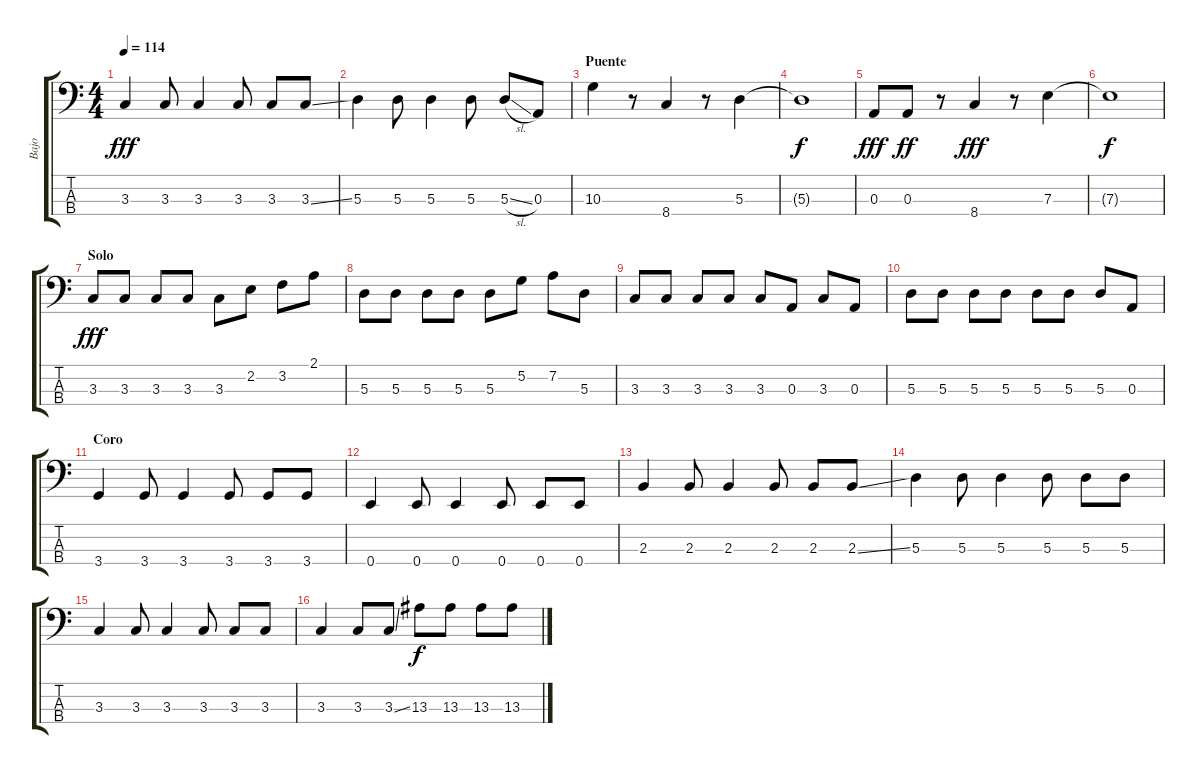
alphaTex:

\track ("Bajo" "Bajo") {instrument electricbassfinger}
\staff {score tabs}
\tuning (G2 D2 A1 E1) {hide}
\ts (4 4)
\tempo 114
\clef f4
\ks c
3.3.4{dy fff} 3.3.8 3.3.4 3.3.8 3.3.8 3.3{ss}.8 |
5.3.4{volume 13} 5.3.8 5.3.4 5.3.8 5.3{sl}.8 0.3.8 |
\section ("" "Puente")
10.3.4 r.8 8.4.4 r.8 5.3.4 |
5.3{t}.1{dy f} |
0.3.8{dy fff} 0.3.8{dy ff} r.8 8.4.4{dy fff} r.8 7.3.4 |
7.3{t}.1{dy f} |
\section ("" "Solo")
3.3.8{dy fff} 3.3.8 3.3.8 3.3.8 3.3.8 2.2.8 3.2.8 2.1.8 |
5.3.8 5.3.8 5.3.8 5.3.8 5.3.8 5.2.8 7.2.8 5.3.8 |
3.3.8 3.3.8 3.3.8 3.3.8 3.3.8 0.3.8 3.3.8 0.3.8 |
5.3.8 5.3.8 5.3.8 5.3.8 5.3.8 5.3.8 5.3.8 0.3.8 |
\section ("" "Coro")
3.4.4{volume 16} 3.4.8 3.4.4 3.4.8 3.4.8 3.4.8 |
0.4.4 0.4.8 0.4.4 0.4.8 0.4.8 0.4.8 |
2.3.4 2.3.8 2.3.4 2.3.8 2.3.8 2.3{ss}.8 |
5.3.4 5.3.8 5.3.4 5.3.8 5.3.8 5.3.8 |
3.3.4 3.3.8 3.3.4 3.3.8 3.3.8 3.3.8 |
3.3.4 3.3.8 3.3{ss}.8 13.3.8{dy f} 13.3.8 13.3.8 13.3.8
